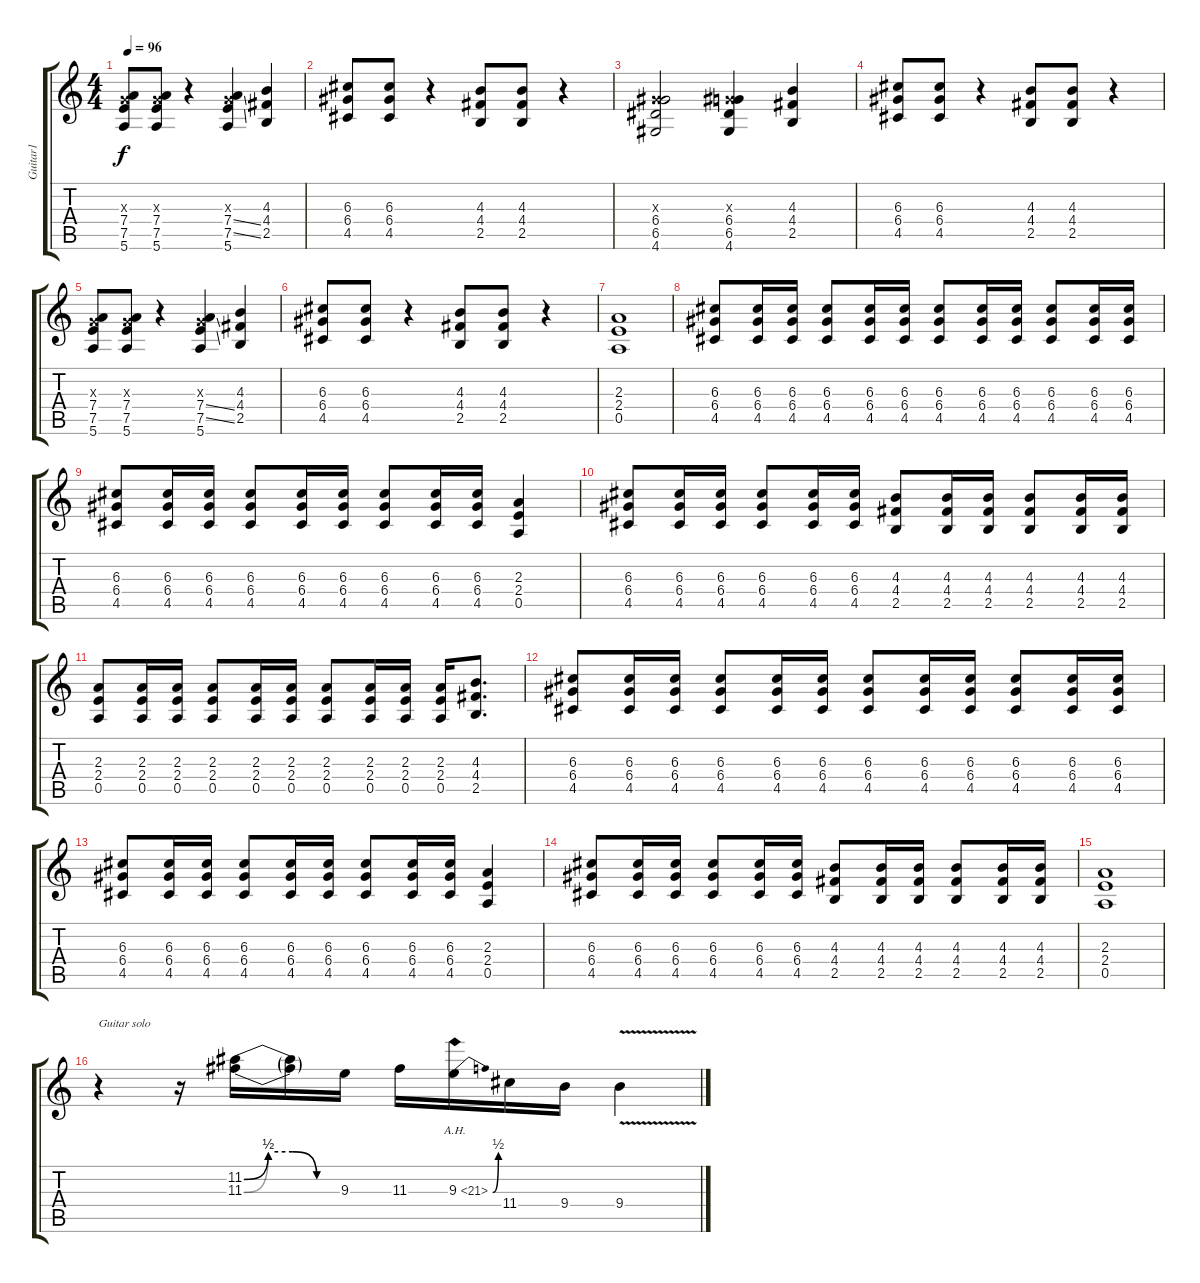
\track ("Guitar1" "Guitar1") {instrument overdrivenguitar}
\staff {score tabs}
\tuning (E4 B3 G3 D3 A2 E2) {hide}
\ts (4 4)
\tempo 96
\clef g2
\ks c
(0.3{x} 7.4 7.5 5.6).8{dy f} (0.3{x} 7.4 7.5 5.6).8 r.4 (0.3{x} 7.4{ss} 7.5{ss} 5.6).4 (4.3 4.4 2.5).4 |
(6.3 6.4 4.5).8 (6.3 6.4 4.5).8 r.4 (4.3 4.4 2.5).8 (4.3 4.4 2.5).8 r.4 |
(0.3{x} 6.4 6.5 4.6).2 (0.3{x} 6.4 6.5 4.6).4 (4.3 4.4 2.5).4 |
(6.3 6.4 4.5).8 (6.3 6.4 4.5).8 r.4 (4.3 4.4 2.5).8 (4.3 4.4 2.5).8 r.4 |
(0.3{x} 7.4 7.5 5.6).8 (0.3{x} 7.4 7.5 5.6).8 r.4 (0.3{x} 7.4{ss} 7.5{ss} 5.6).4 (4.3 4.4 2.5).4 |
(6.3 6.4 4.5).8 (6.3 6.4 4.5).8 r.4 (4.3 4.4 2.5).8 (4.3 4.4 2.5).8 r.4 |
(2.3 2.4 0.5).1 |
(6.3 6.4 4.5).8 (6.3 6.4 4.5).16 (6.3 6.4 4.5).16 (6.3 6.4 4.5).8 (6.3 6.4 4.5).16 (6.3 6.4 4.5).16 (6.3 6.4 4.5).8 (6.3 6.4 4.5).16 (6.3 6.4 4.5).16 (6.3 6.4 4.5).8 (6.3 6.4 4.5).16 (6.3 6.4 4.5).16 |
(6.3 6.4 4.5).8 (6.3 6.4 4.5).16 (6.3 6.4 4.5).16 (6.3 6.4 4.5).8 (6.3 6.4 4.5).16 (6.3 6.4 4.5).16 (6.3 6.4 4.5).8 (6.3 6.4 4.5).16 (6.3 6.4 4.5).16 (2.3 2.4 0.5).4 |
(6.3 6.4 4.5).8 (6.3 6.4 4.5).16 (6.3 6.4 4.5).16 (6.3 6.4 4.5).8 (6.3 6.4 4.5).16 (6.3 6.4 4.5).16 (4.3 4.4 2.5).8 (4.3 4.4 2.5).16 (4.3 4.4 2.5).16 (4.3 4.4 2.5).8 (4.3 4.4 2.5).16 (4.3 4.4 2.5).16 |
(2.3 2.4 0.5).8 (2.3 2.4 0.5).16 (2.3 2.4 0.5).16 (2.3 2.4 0.5).8 (2.3 2.4 0.5).16 (2.3 2.4 0.5).16 (2.3 2.4 0.5).8 (2.3 2.4 0.5).16 (2.3 2.4 0.5).16 (2.3 2.4 0.5).16 (4.3 4.4 2.5).8{d} |
(6.3 6.4 4.5).8 (6.3 6.4 4.5).16 (6.3 6.4 4.5).16 (6.3 6.4 4.5).8 (6.3 6.4 4.5).16 (6.3 6.4 4.5).16 (6.3 6.4 4.5).8 (6.3 6.4 4.5).16 (6.3 6.4 4.5).16 (6.3 6.4 4.5).8 (6.3 6.4 4.5).16 (6.3 6.4 4.5).16 |
(6.3 6.4 4.5).8 (6.3 6.4 4.5).16 (6.3 6.4 4.5).16 (6.3 6.4 4.5).8 (6.3 6.4 4.5).16 (6.3 6.4 4.5).16 (6.3 6.4 4.5).8 (6.3 6.4 4.5).16 (6.3 6.4 4.5).16 (2.3 2.4 0.5).4 |
(6.3 6.4 4.5).8 (6.3 6.4 4.5).16 (6.3 6.4 4.5).16 (6.3 6.4 4.5).8 (6.3 6.4 4.5).16 (6.3 6.4 4.5).16 (4.3 4.4 2.5).8 (4.3 4.4 2.5).16 (4.3 4.4 2.5).16 (4.3 4.4 2.5).8 (4.3 4.4 2.5).16 (4.3 4.4 2.5).16 |
(2.3 2.4 0.5).1 |
r.4{txt "Guitar solo"} r.16 (11.2{be (custom 0 0 15 2 30 2 45 0 60 0)} 11.3{be (custom 0 0 15 2 30 2 45 0 60 0)}).16 (11.2{t} 11.3{t}).16 9.3.16 11.3.16 9.3{be (bend 0 0 60 2) ah 12}.16 11.4.16 9.4.16 9.4{v}.4
